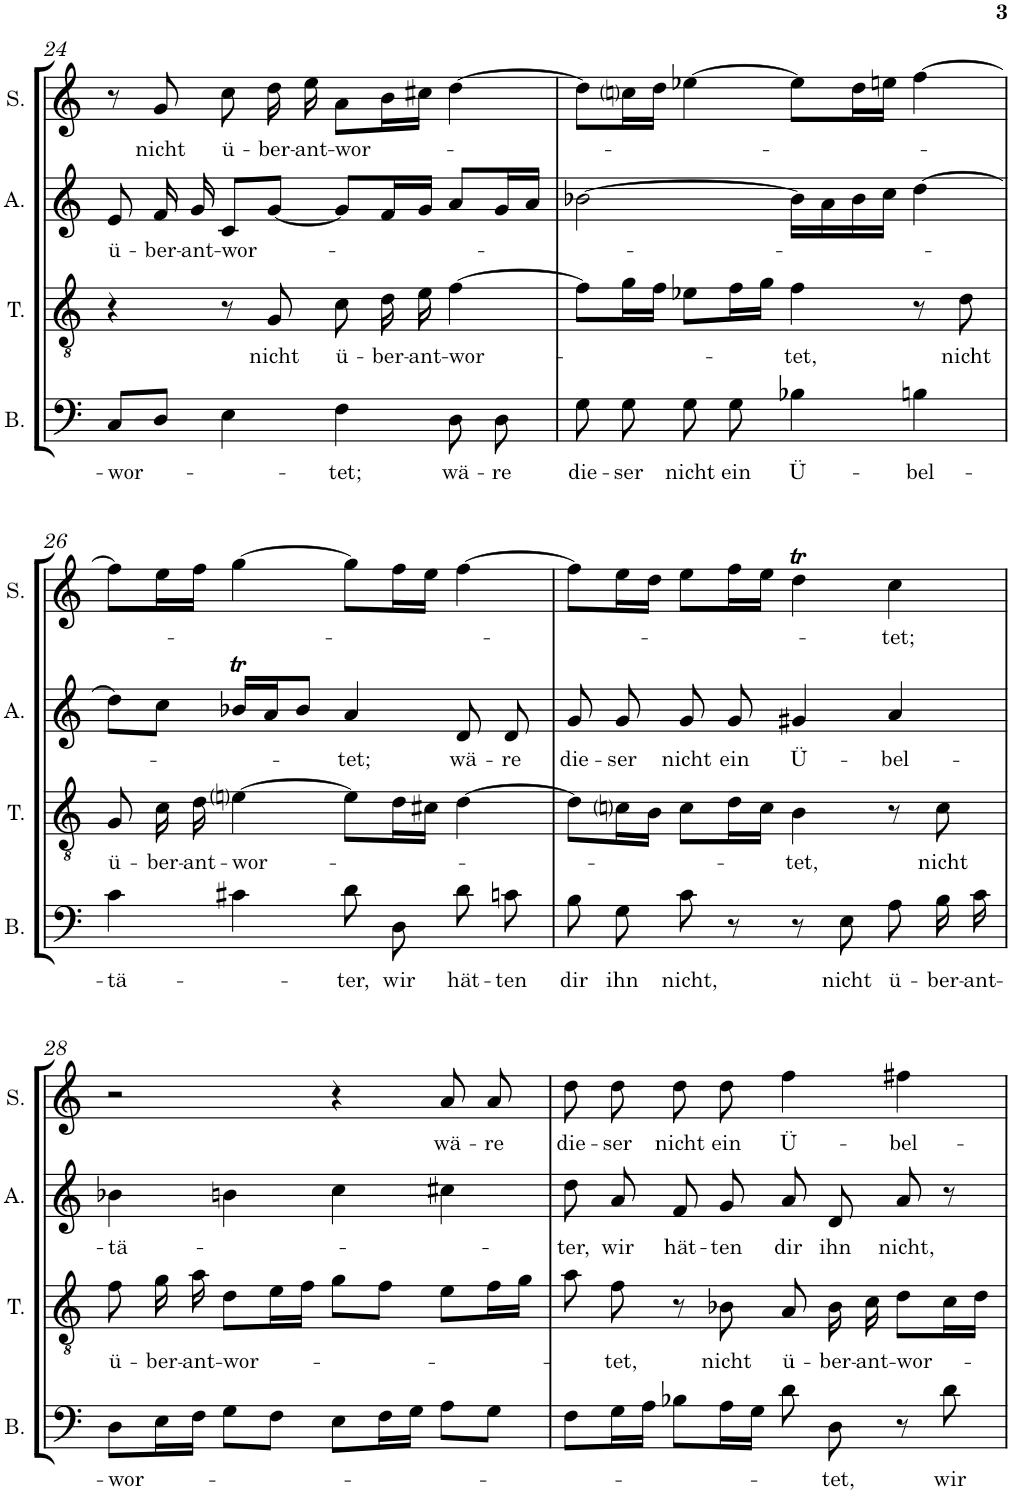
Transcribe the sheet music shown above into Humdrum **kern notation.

**kern	**text	**kern	**text	**kern	**text	**kern	**text
*part4	*part4	*part3	*part3	*part2	*part2	*part1	*part1
*staff4	*staff4	*staff3	*staff3	*staff2	*staff2	*staff1	*staff1
*I"Baß	*	*I"Tenor	*	*I"Alt	*	*I"Sopran	*
*I'B.	*	*I'T.	*	*I'A.	*	*I'S.	*
!!LO:PB:g=z
*clefF4	*	*clefGv2	*	*clefG2	*	*clefG2	*
*k[]	*	*k[]	*	*k[]	*	*k[]	*
*M4/4	*	*M4/4	*	*M4/4	*	*M4/4	*
=24	=24	=24	=24	=24	=24	=24	=24
!	!LO:LY:b	!	!	!	!LO:LY:b	!	!
8C/L	-wor-	4r	.	8e/	ü-	8r	.
!	!	!	!	!	!LO:LY:b	!	!LO:LY:b
8D/J	.	.	.	16f/	-ber-	8g/	nicht
!	!	!	!	!	!LO:LY:b	!	!
.	.	.	.	16g/	-ant-	.	.
!	!	!	!	!	!LO:LY:b	!	!LO:LY:b
4E\	.	8r	.	8c/L	-wor-	8cc\	ü-
!	!	!	!LO:LY:b	!	!	!	!LO:LY:b
.	.	8G/	nicht	[8g/J	.	16dd\	-ber-
!	!	!	!	!	!	!	!LO:LY:b
.	.	.	.	.	.	16ee\	-ant-
!	!LO:LY:b	!	!LO:LY:b	!	!	!	!LO:LY:b
4F\	-tet;	8c\	ü-	8g/L]	.	8a\L	-wor-
!	!	!	!LO:LY:b	!	!	!	!
.	.	16d\	-ber-	16f/L	.	16b\L	.
!	!	!	!LO:LY:b	!	!	!	!
.	.	16e\	-ant-	16g/JJ	.	16cc#X\JJ	.
!	!LO:LY:b	!	!LO:LY:b	!	!	!	!
8D\	wä-	[4f\	-wor-	8a/L	.	[4dd\	.
!	!LO:LY:b	!	!	!	!	!	!
8D\	-re	.	.	16g/L	.	.	.
.	.	.	.	16a/JJ	.	.	.
=25	=25	=25	=25	=25	=25	=25	=25
!	!LO:LY:b	!	!	!	!	!	!
8G\	die-	8f\L]	.	[2b-X\	.	8dd\L]	.
!	!LO:LY:b	!	!	!	!	!	!
8G\	-ser	16g\L	.	.	.	16ccni\L	.
.	.	16f\JJ	.	.	.	16dd\JJ	.
!	!LO:LY:b	!	!	!	!	!	!
8G\	nicht	8e-X\L	.	.	.	[4ee-X\	.
!	!LO:LY:b	!	!	!	!	!	!
8G\	ein	16f\L	.	.	.	.	.
.	.	16g\JJ	.	.	.	.	.
!	!LO:LY:b	!	!LO:LY:b	!	!	!	!
4B-X\	Ü-	4f\	-tet,	16b-\LL]	.	8ee-\L]	.
.	.	.	.	16a\	.	.	.
.	.	.	.	16b-\	.	16dd\L	.
.	.	.	.	16cc\JJ	.	16een\JJ	.
!	!LO:LY:b	!	!	!	!	!	!
4Bn\	-bel-	8r	.	[4dd\	.	[4ff\	.
!	!	!	!LO:LY:b	!	!	!	!
.	.	8d\	nicht	.	.	.	.
!!LO:LB:g=z
=26	=26	=26	=26	=26	=26	=26	=26
!	!LO:LY:b	!	!LO:LY:b	!	!	!	!
4c\	-tä-	8G/	ü-	8dd\L]	.	8ff\L]	.
!	!	!	!LO:LY:b	!	!	!	!
.	.	16c\	-ber-	8cc\J	.	16ee\L	.
!	!	!	!LO:LY:b	!	!	!	!
.	.	16d\	-ant-	.	.	16ff\JJ	.
!	!	!	!LO:LY:b	!	!	!	!
4c#X\	.	[4eni\	-wor-	16b-XT/LL	.	[4gg\	.
.	.	.	.	16a/J	.	.	.
.	.	.	.	8b-/J	.	.	.
!	!LO:LY:b	!	!	!	!LO:LY:b	!	!
8d\	-ter,	8e\L]	.	4a/	-tet;	8gg\L]	.
!	!LO:LY:b	!	!	!	!	!	!
8D\	wir	16d\L	.	.	.	16ff\L	.
.	.	16c#X\JJ	.	.	.	16ee\JJ	.
!	!LO:LY:b	!	!	!	!LO:LY:b	!	!
8d\	hät-	[4d\	.	8d/	wä-	[4ff\	.
!	!LO:LY:b	!	!	!	!LO:LY:b	!	!
8cn\	-ten	.	.	8d/	-re	.	.
=27	=27	=27	=27	=27	=27	=27	=27
!	!LO:LY:b	!	!	!	!LO:LY:b	!	!
8B\	dir	8d\L]	.	8g/	die-	8ff\L]	.
!	!LO:LY:b	!	!	!	!LO:LY:b	!	!
8G\	ihn	16cni\L	.	8g/	-ser	16ee\L	.
.	.	16B\JJ	.	.	.	16dd\JJ	.
!	!LO:LY:b	!	!	!	!LO:LY:b	!	!
8c\	nicht,	8c\L	.	8g/	nicht	8ee\L	.
!	!	!	!	!	!LO:LY:b	!	!
8r	.	16d\L	.	8g/	ein	16ff\L	.
.	.	16c\JJ	.	.	.	16ee\JJ	.
!	!	!	!LO:LY:b	!	!LO:LY:b	!	!
8r	.	4B\	-tet,	4g#X/	Ü-	4ddT\	.
!	!LO:LY:b	!	!	!	!	!	!
8E\	nicht	.	.	.	.	.	.
!	!LO:LY:b	!	!	!	!LO:LY:b	!	!LO:LY:b
8A\	ü-	8r	.	4a/	-bel-	4cc\	-tet;
!	!LO:LY:b	!	!LO:LY:b	!	!	!	!
16B\	-ber-	8c\	nicht	.	.	.	.
!	!LO:LY:b	!	!	!	!	!	!
16c\	-ant-	.	.	.	.	.	.
!!LO:LB:g=z
=28	=28	=28	=28	=28	=28	=28	=28
!	!LO:LY:b	!	!LO:LY:b	!	!LO:LY:b	!	!
8D\L	-wor-	8f\	ü-	4b-X\	-tä-	2r	.
!	!	!	!LO:LY:b	!	!	!	!
16E\L	.	16g\	-ber-	.	.	.	.
!	!	!	!LO:LY:b	!	!	!	!
16F\JJ	.	16a\	-ant-	.	.	.	.
!	!	!	!LO:LY:b	!	!	!	!
8G\L	.	8d\L	-wor-	4bn\	.	.	.
8F\J	.	16e\L	.	.	.	.	.
.	.	16f\JJ	.	.	.	.	.
8E\L	.	8g\L	.	4cc\	.	4r	.
16F\L	.	8f\J	.	.	.	.	.
16G\JJ	.	.	.	.	.	.	.
!	!	!	!	!	!	!	!LO:LY:b
8A\L	.	8e\L	.	4cc#X\	.	8a/	wä-
!	!	!	!	!	!	!	!LO:LY:b
8G\J	.	16f\L	.	.	.	8a/	-re
.	.	16g\JJ	.	.	.	.	.
=29	=29	=29	=29	=29	=29	=29	=29
!	!	!	!	!	!LO:LY:b	!	!LO:LY:b
8F\L	.	8a\	.	8dd\	-ter,	8dd\	die-
!	!	!	!LO:LY:b	!	!LO:LY:b	!	!LO:LY:b
16G\L	.	8f\	-tet,	8a/	wir	8dd\	-ser
16A\JJ	.	.	.	.	.	.	.
!	!	!	!	!	!LO:LY:b	!	!LO:LY:b
8B-X\L	.	8r	.	8f/	hät-	8dd\	nicht
!	!	!	!LO:LY:b	!	!LO:LY:b	!	!LO:LY:b
16A\L	.	8B-X\	nicht	8g/	-ten	8dd\	ein
16G\JJ	.	.	.	.	.	.	.
!	!	!	!LO:LY:b	!	!LO:LY:b	!	!LO:LY:b
8d\	.	8A/	ü-	8a/	dir	4ff\	Ü-
!	!LO:LY:b	!	!LO:LY:b	!	!LO:LY:b	!	!
8D\	-tet,	16B-\	-ber-	8d/	ihn	.	.
!	!	!	!LO:LY:b	!	!	!	!
.	.	16c\	-ant-	.	.	.	.
!	!	!	!LO:LY:b	!	!LO:LY:b	!	!LO:LY:b
8r	.	8d\L	-wor-	8a/	nicht,	4ff#X\	-bel-
!	!LO:LY:b	!	!	!	!	!	!
8d\	wir	16c\L	.	8r	.	.	.
.	.	16d\JJ	.	.	.	.	.
=	=	=	=	=	=	=	=
*-	*-	*-	*-	*-	*-	*-	*-
